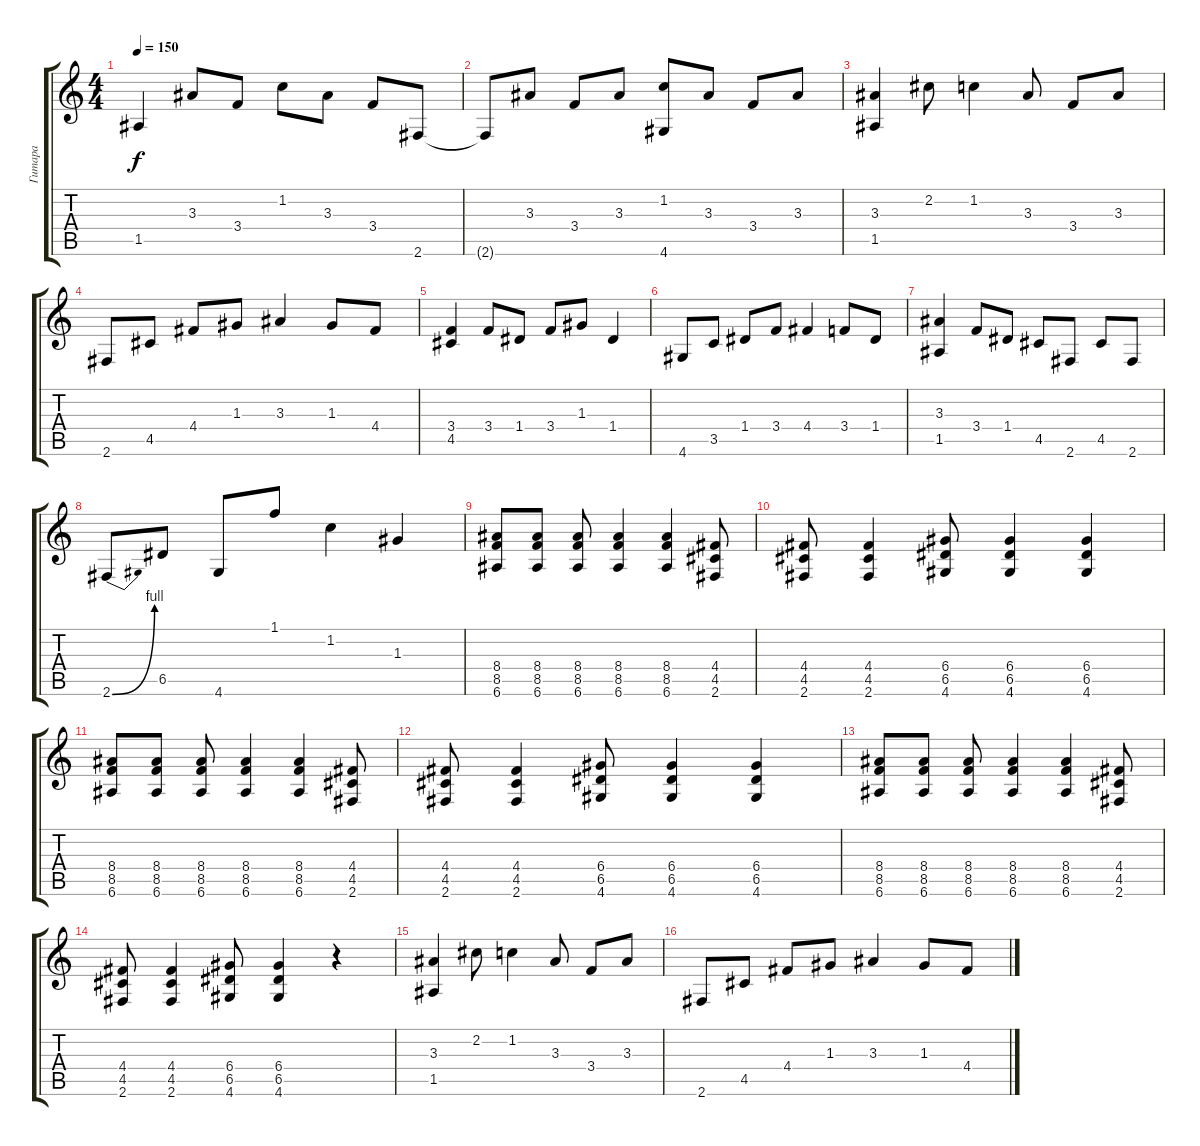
\track ("Гитара" "Гитара") {instrument acousticguitarsteel}
\staff {score tabs}
\tuning (E4 B3 G3 D3 A2 E2) {hide}
\ts (4 4)
\tempo 150
\clef g2
\ks c
1.5.4{dy f} 3.3.8 3.4.8 1.2.8 3.3.8 3.4.8 2.6.8 |
2.6{t}.8 3.3.8 3.4.8 3.3.8 (1.2 4.6).8 3.3.8 3.4.8 3.3.8 |
(3.3 1.5).4 2.2.8 1.2.4 3.3.8 3.4.8 3.3.8 |
2.6.8 4.5.8 4.4.8 1.3.8 3.3.4 1.3.8 4.4.8 |
(3.4 4.5).4 3.4.8 1.4.8 3.4.8 1.3.8 1.4.4 |
4.6.8 3.5.8 1.4.8 3.4.8 4.4.4 3.4.8 1.4.8 |
(3.3 1.5).4 3.4.8 1.4.8 4.5.8 2.6.8 4.5.8 2.6.8 |
2.6{be (bend 0 0 60 4)}.8 6.5.8 4.6.8 1.1.8 1.2.4 1.3.4 |
(8.4 8.5 6.6).8 (8.4 8.5 6.6).8 (8.4 8.5 6.6).8 (8.4 8.5 6.6).4 (8.4 8.5 6.6).4 (4.4 4.5 2.6).8 |
(4.4 4.5 2.6).8 (4.4 4.5 2.6).4 (6.4 6.5 4.6).8 (6.4 6.5 4.6).4 (6.4 6.5 4.6).4 |
(8.4 8.5 6.6).8 (8.4 8.5 6.6).8 (8.4 8.5 6.6).8 (8.4 8.5 6.6).4 (8.4 8.5 6.6).4 (4.4 4.5 2.6).8 |
(4.4 4.5 2.6).8 (4.4 4.5 2.6).4 (6.4 6.5 4.6).8 (6.4 6.5 4.6).4 (6.4 6.5 4.6).4 |
(8.4 8.5 6.6).8 (8.4 8.5 6.6).8 (8.4 8.5 6.6).8 (8.4 8.5 6.6).4 (8.4 8.5 6.6).4 (4.4 4.5 2.6).8 |
(4.4 4.5 2.6).8 (4.4 4.5 2.6).4 (6.4 6.5 4.6).8 (6.4 6.5 4.6).4 r.4 |
(3.3 1.5).4 2.2.8 1.2.4 3.3.8 3.4.8 3.3.8 |
2.6.8 4.5.8 4.4.8 1.3.8 3.3.4 1.3.8 4.4.8
